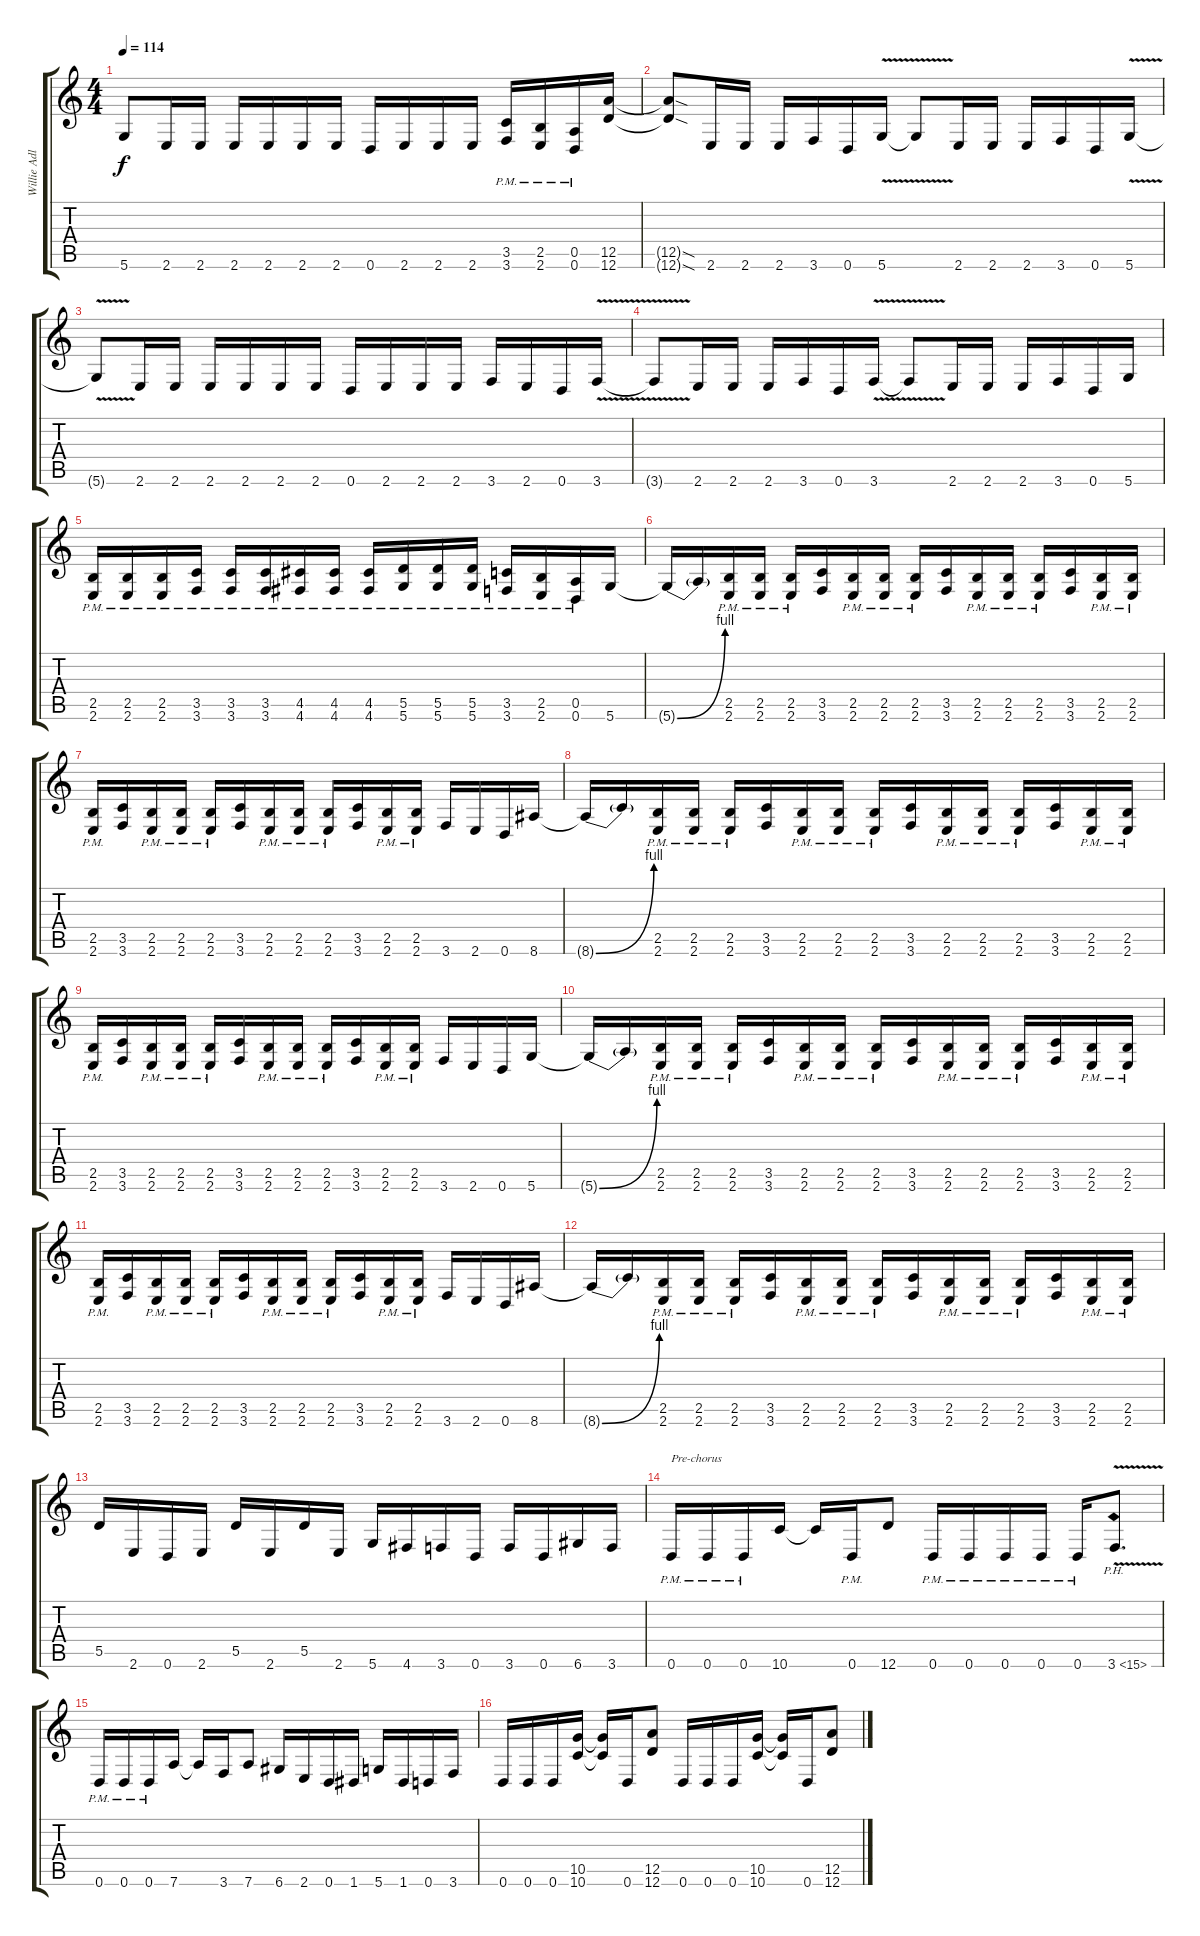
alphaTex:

\track ("Willie Adler (Rhythm)" "Willie Adl") {instrument distortionguitar}
\staff {score tabs}
\tuning (E4 B3 G3 D3 A2 D2) {hide}
\ts (4 4)
\tempo 114
\clef g2
\ks c
5.6{t}.8{dy f} 2.6.16 2.6.16 2.6.16 2.6.16 2.6.16 2.6.16 0.6.16 2.6.16 2.6.16 2.6.16 (3.5{pm} 3.6{pm}).16 (2.5{pm} 2.6{pm}).16 (0.5{pm} 0.6{pm}).16 (12.5 12.6).16 |
(12.5{sod t} 12.6{sod t}).8 2.6.16 2.6.16 2.6.16 3.6.16 0.6.16 5.6{v}.16 5.6{t}.8 2.6.16 2.6.16 2.6.16 3.6.16 0.6.16 5.6{v}.16 |
5.6{t}.8 2.6.16 2.6.16 2.6.16 2.6.16 2.6.16 2.6.16 0.6.16 2.6.16 2.6.16 2.6.16 3.6.16 2.6.16 0.6.16 3.6{v}.16 |
3.6{t}.8 2.6.16 2.6.16 2.6.16 3.6.16 0.6.16 3.6{v}.16 3.6{t}.8 2.6.16 2.6.16 2.6.16 3.6.16 0.6.16 5.6.16 |
(2.5{pm} 2.6{pm}).16 (2.5{pm} 2.6{pm}).16 (2.5{pm} 2.6{pm}).16 (3.5{pm} 3.6{pm}).16 (3.5{pm} 3.6{pm}).16 (3.5{pm} 3.6{pm}).16 (4.5{pm} 4.6{pm}).16 (4.5{pm} 4.6{pm}).16 (4.5{pm} 4.6{pm}).16 (5.5{pm} 5.6{pm}).16 (5.5{pm} 5.6{pm}).16 (5.5{pm} 5.6{pm}).16 (3.5{pm} 3.6{pm}).16 (2.5{pm} 2.6{pm}).16 (0.5{pm} 0.6{pm}).16 5.6.16 |
5.6{be (bend 0 0 60 4) t}.16 5.6{t}.16 (2.5{pm} 2.6{pm}).16 (2.5{pm} 2.6{pm}).16 (2.5{pm} 2.6{pm}).16 (3.5 3.6).16 (2.5{pm} 2.6{pm}).16 (2.5{pm} 2.6{pm}).16 (2.5{pm} 2.6{pm}).16 (3.5 3.6).16 (2.5{pm} 2.6{pm}).16 (2.5{pm} 2.6{pm}).16 (2.5{pm} 2.6{pm}).16 (3.5 3.6).16 (2.5{pm} 2.6{pm}).16 (2.5{pm} 2.6{pm}).16 |
(2.5{pm} 2.6{pm}).16 (3.5 3.6).16 (2.5{pm} 2.6{pm}).16 (2.5{pm} 2.6{pm}).16 (2.5{pm} 2.6{pm}).16 (3.5 3.6).16 (2.5{pm} 2.6{pm}).16 (2.5{pm} 2.6{pm}).16 (2.5{pm} 2.6{pm}).16 (3.5 3.6).16 (2.5{pm} 2.6{pm}).16 (2.5{pm} 2.6{pm}).16 3.6.16 2.6.16 0.6.16 8.6.16 |
8.6{be (bend 0 0 60 4) t}.16 8.6{t}.16 (2.5{pm} 2.6{pm}).16 (2.5{pm} 2.6{pm}).16 (2.5{pm} 2.6{pm}).16 (3.5 3.6).16 (2.5{pm} 2.6{pm}).16 (2.5{pm} 2.6{pm}).16 (2.5{pm} 2.6{pm}).16 (3.5 3.6).16 (2.5{pm} 2.6{pm}).16 (2.5{pm} 2.6{pm}).16 (2.5{pm} 2.6{pm}).16 (3.5 3.6).16 (2.5{pm} 2.6{pm}).16 (2.5{pm} 2.6{pm}).16 |
(2.5{pm} 2.6{pm}).16 (3.5 3.6).16 (2.5{pm} 2.6{pm}).16 (2.5{pm} 2.6{pm}).16 (2.5{pm} 2.6{pm}).16 (3.5 3.6).16 (2.5{pm} 2.6{pm}).16 (2.5{pm} 2.6{pm}).16 (2.5{pm} 2.6{pm}).16 (3.5 3.6).16 (2.5{pm} 2.6{pm}).16 (2.5{pm} 2.6{pm}).16 3.6.16 2.6.16 0.6.16 5.6.16 |
5.6{be (bend 0 0 60 4) t}.16 5.6{t}.16 (2.5{pm} 2.6{pm}).16 (2.5{pm} 2.6{pm}).16 (2.5{pm} 2.6{pm}).16 (3.5 3.6).16 (2.5{pm} 2.6{pm}).16 (2.5{pm} 2.6{pm}).16 (2.5{pm} 2.6{pm}).16 (3.5 3.6).16 (2.5{pm} 2.6{pm}).16 (2.5{pm} 2.6{pm}).16 (2.5{pm} 2.6{pm}).16 (3.5 3.6).16 (2.5{pm} 2.6{pm}).16 (2.5{pm} 2.6{pm}).16 |
(2.5{pm} 2.6{pm}).16 (3.5 3.6).16 (2.5{pm} 2.6{pm}).16 (2.5{pm} 2.6{pm}).16 (2.5{pm} 2.6{pm}).16 (3.5 3.6).16 (2.5{pm} 2.6{pm}).16 (2.5{pm} 2.6{pm}).16 (2.5{pm} 2.6{pm}).16 (3.5 3.6).16 (2.5{pm} 2.6{pm}).16 (2.5{pm} 2.6{pm}).16 3.6.16 2.6.16 0.6.16 8.6.16 |
8.6{be (bend 0 0 60 4) t}.16 8.6{t}.16 (2.5{pm} 2.6{pm}).16 (2.5{pm} 2.6{pm}).16 (2.5{pm} 2.6{pm}).16 (3.5 3.6).16 (2.5{pm} 2.6{pm}).16 (2.5{pm} 2.6{pm}).16 (2.5{pm} 2.6{pm}).16 (3.5 3.6).16 (2.5{pm} 2.6{pm}).16 (2.5{pm} 2.6{pm}).16 (2.5{pm} 2.6{pm}).16 (3.5 3.6).16 (2.5{pm} 2.6{pm}).16 (2.5{pm} 2.6{pm}).16 |
5.5.16 2.6.16 0.6.16 2.6.16 5.5.16 2.6.16 5.5.16 2.6.16 5.6.16 4.6.16 3.6.16 0.6.16 3.6.16 0.6.16 6.6.16 3.6.16 |
0.6{pm}.16{txt "Pre-chorus"} 0.6{pm}.16 0.6{pm}.16 10.6.16 10.6{t}.16 0.6{pm}.16 12.6.8 0.6{pm}.16 0.6{pm}.16 0.6{pm}.16 0.6{pm}.16 0.6{pm}.16 3.6{ph 12 v}.8{d} |
0.6{pm}.16 0.6{pm}.16 0.6{pm}.16 7.6.16 7.6{t}.16 3.6.16 7.6.8 6.6.16 2.6.16 0.6.16 1.6.16 5.6.16 1.6.16 0.6.16 3.6.16 |
0.6.16 0.6.16 0.6.16 (10.5 10.6).16 (10.5{t} 10.6{t}).16 0.6.16 (12.5 12.6).8 0.6.16 0.6.16 0.6.16 (10.5 10.6).16 (10.5{t} 10.6{t}).16 0.6.16 (12.5 12.6).8
